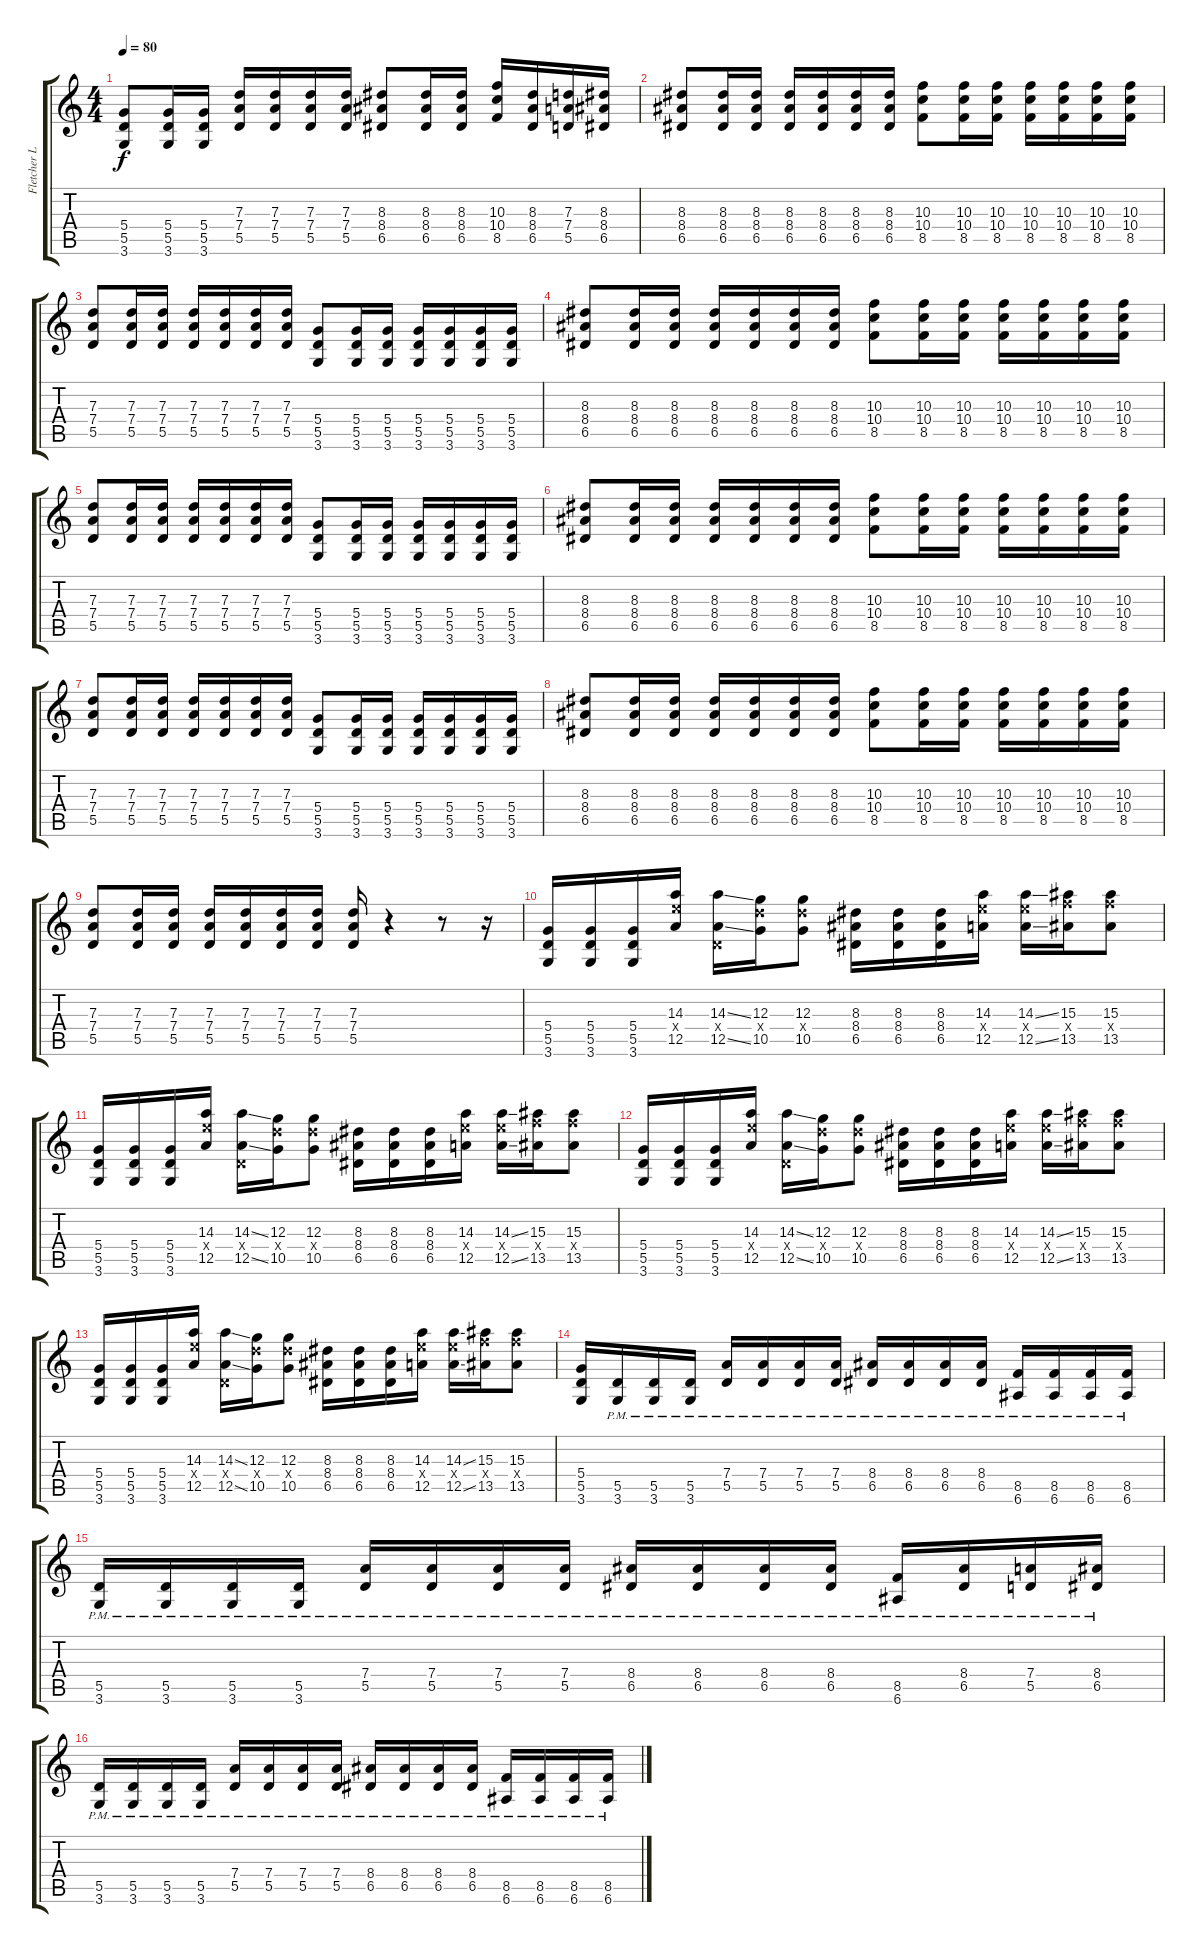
\track ("Fletcher Lead Guitar" "Fletcher L") {instrument distortionguitar}
\staff {score tabs}
\tuning (E4 B3 G3 D3 A2 E2) {hide}
\ts (4 4)
\tempo 80
\clef g2
\ks c
(5.4 5.5 3.6).8{dy f} (5.4 5.5 3.6).16 (5.4 5.5 3.6).16 (7.3 7.4 5.5).16 (7.3 7.4 5.5).16 (7.3 7.4 5.5).16 (7.3 7.4 5.5).16 (8.3 8.4 6.5).8 (8.3 8.4 6.5).16 (8.3 8.4 6.5).16 (10.3 10.4 8.5).16 (8.3 8.4 6.5).16 (7.3 7.4 5.5).16 (8.3 8.4 6.5).16 |
(8.3 8.4 6.5).8 (8.3 8.4 6.5).16 (8.3 8.4 6.5).16 (8.3 8.4 6.5).16 (8.3 8.4 6.5).16 (8.3 8.4 6.5).16 (8.3 8.4 6.5).16 (10.3 10.4 8.5).8 (10.3 10.4 8.5).16 (10.3 10.4 8.5).16 (10.3 10.4 8.5).16 (10.3 10.4 8.5).16 (10.3 10.4 8.5).16 (10.3 10.4 8.5).16 |
(7.3 7.4 5.5).8 (7.3 7.4 5.5).16 (7.3 7.4 5.5).16 (7.3 7.4 5.5).16 (7.3 7.4 5.5).16 (7.3 7.4 5.5).16 (7.3 7.4 5.5).16 (5.4 5.5 3.6).8 (5.4 5.5 3.6).16 (5.4 5.5 3.6).16 (5.4 5.5 3.6).16 (5.4 5.5 3.6).16 (5.4 5.5 3.6).16 (5.4 5.5 3.6).16 |
(8.3 8.4 6.5).8 (8.3 8.4 6.5).16 (8.3 8.4 6.5).16 (8.3 8.4 6.5).16 (8.3 8.4 6.5).16 (8.3 8.4 6.5).16 (8.3 8.4 6.5).16 (10.3 10.4 8.5).8 (10.3 10.4 8.5).16 (10.3 10.4 8.5).16 (10.3 10.4 8.5).16 (10.3 10.4 8.5).16 (10.3 10.4 8.5).16 (10.3 10.4 8.5).16 |
(7.3 7.4 5.5).8 (7.3 7.4 5.5).16 (7.3 7.4 5.5).16 (7.3 7.4 5.5).16 (7.3 7.4 5.5).16 (7.3 7.4 5.5).16 (7.3 7.4 5.5).16 (5.4 5.5 3.6).8 (5.4 5.5 3.6).16 (5.4 5.5 3.6).16 (5.4 5.5 3.6).16 (5.4 5.5 3.6).16 (5.4 5.5 3.6).16 (5.4 5.5 3.6).16 |
(8.3 8.4 6.5).8 (8.3 8.4 6.5).16 (8.3 8.4 6.5).16 (8.3 8.4 6.5).16 (8.3 8.4 6.5).16 (8.3 8.4 6.5).16 (8.3 8.4 6.5).16 (10.3 10.4 8.5).8 (10.3 10.4 8.5).16 (10.3 10.4 8.5).16 (10.3 10.4 8.5).16 (10.3 10.4 8.5).16 (10.3 10.4 8.5).16 (10.3 10.4 8.5).16 |
(7.3 7.4 5.5).8 (7.3 7.4 5.5).16 (7.3 7.4 5.5).16 (7.3 7.4 5.5).16 (7.3 7.4 5.5).16 (7.3 7.4 5.5).16 (7.3 7.4 5.5).16 (5.4 5.5 3.6).8 (5.4 5.5 3.6).16 (5.4 5.5 3.6).16 (5.4 5.5 3.6).16 (5.4 5.5 3.6).16 (5.4 5.5 3.6).16 (5.4 5.5 3.6).16 |
(8.3 8.4 6.5).8 (8.3 8.4 6.5).16 (8.3 8.4 6.5).16 (8.3 8.4 6.5).16 (8.3 8.4 6.5).16 (8.3 8.4 6.5).16 (8.3 8.4 6.5).16 (10.3 10.4 8.5).8 (10.3 10.4 8.5).16 (10.3 10.4 8.5).16 (10.3 10.4 8.5).16 (10.3 10.4 8.5).16 (10.3 10.4 8.5).16 (10.3 10.4 8.5).16 |
(7.3 7.4 5.5).8 (7.3 7.4 5.5).16 (7.3 7.4 5.5).16 (7.3 7.4 5.5).16 (7.3 7.4 5.5).16 (7.3 7.4 5.5).16 (7.3 7.4 5.5).16 (7.3 7.4 5.5).16 r.4 r.8 r.16 |
(5.4 5.5 3.6).16 (5.4 5.5 3.6).16 (5.4 5.5 3.6).16 (14.3 14.4{x} 12.5).16 (14.3{ss} 0.4{x} 12.5{ss}).16 (12.3 12.4{x} 10.5).16 (12.3 12.4{x} 10.5).8 (8.3 8.4 6.5).16 (8.3 8.4 6.5).16 (8.3 8.4 6.5).16 (14.3 14.4{x} 12.5).16 (14.3{ss} 14.4{x} 12.5{ss}).16 (15.3 15.4{x} 13.5).16 (15.3 15.4{x} 13.5).8 |
(5.4 5.5 3.6).16 (5.4 5.5 3.6).16 (5.4 5.5 3.6).16 (14.3 14.4{x} 12.5).16 (14.3{ss} 0.4{x} 12.5{ss}).16 (12.3 12.4{x} 10.5).16 (12.3 12.4{x} 10.5).8 (8.3 8.4 6.5).16 (8.3 8.4 6.5).16 (8.3 8.4 6.5).16 (14.3 14.4{x} 12.5).16 (14.3{ss} 14.4{x} 12.5{ss}).16 (15.3 15.4{x} 13.5).16 (15.3 15.4{x} 13.5).8 |
(5.4 5.5 3.6).16 (5.4 5.5 3.6).16 (5.4 5.5 3.6).16 (14.3 14.4{x} 12.5).16 (14.3{ss} 0.4{x} 12.5{ss}).16 (12.3 12.4{x} 10.5).16 (12.3 12.4{x} 10.5).8 (8.3 8.4 6.5).16 (8.3 8.4 6.5).16 (8.3 8.4 6.5).16 (14.3 14.4{x} 12.5).16 (14.3{ss} 14.4{x} 12.5{ss}).16 (15.3 15.4{x} 13.5).16 (15.3 15.4{x} 13.5).8 |
(5.4 5.5 3.6).16 (5.4 5.5 3.6).16 (5.4 5.5 3.6).16 (14.3 14.4{x} 12.5).16 (14.3{ss} 0.4{x} 12.5{ss}).16 (12.3 12.4{x} 10.5).16 (12.3 12.4{x} 10.5).8 (8.3 8.4 6.5).16 (8.3 8.4 6.5).16 (8.3 8.4 6.5).16 (14.3 14.4{x} 12.5).16 (14.3{ss} 14.4{x} 12.5{ss}).16 (15.3 15.4{x} 13.5).16 (15.3 15.4{x} 13.5).8 |
(5.4 5.5 3.6).16 (5.5{pm} 3.6{pm}).16 (5.5{pm} 3.6{pm}).16 (5.5{pm} 3.6{pm}).16 (7.4{pm} 5.5{pm}).16 (7.4{pm} 5.5{pm}).16 (7.4{pm} 5.5{pm}).16 (7.4{pm} 5.5{pm}).16 (8.4{pm} 6.5{pm}).16 (8.4{pm} 6.5{pm}).16 (8.4{pm} 6.5{pm}).16 (8.4{pm} 6.5{pm}).16 (8.5{pm} 6.6{pm}).16 (8.5{pm} 6.6{pm}).16 (8.5{pm} 6.6{pm}).16 (8.5{pm} 6.6{pm}).16 |
(5.5{pm} 3.6{pm}).16 (5.5{pm} 3.6{pm}).16 (5.5{pm} 3.6{pm}).16 (5.5{pm} 3.6{pm}).16 (7.4{pm} 5.5{pm}).16 (7.4{pm} 5.5{pm}).16 (7.4{pm} 5.5{pm}).16 (7.4{pm} 5.5{pm}).16 (8.4{pm} 6.5{pm}).16 (8.4{pm} 6.5{pm}).16 (8.4{pm} 6.5{pm}).16 (8.4{pm} 6.5{pm}).16 (8.5{pm} 6.6{pm}).16 (8.4{pm} 6.5{pm}).16 (7.4{pm} 5.5{pm}).16 (8.4{pm} 6.5{pm}).16 |
(5.5{pm} 3.6{pm}).16 (5.5{pm} 3.6{pm}).16 (5.5{pm} 3.6{pm}).16 (5.5{pm} 3.6{pm}).16 (7.4{pm} 5.5{pm}).16 (7.4{pm} 5.5{pm}).16 (7.4{pm} 5.5{pm}).16 (7.4{pm} 5.5{pm}).16 (8.4{pm} 6.5{pm}).16 (8.4{pm} 6.5{pm}).16 (8.4{pm} 6.5{pm}).16 (8.4{pm} 6.5{pm}).16 (8.5{pm} 6.6{pm}).16 (8.5{pm} 6.6{pm}).16 (8.5{pm} 6.6{pm}).16 (8.5{pm} 6.6{pm}).16
